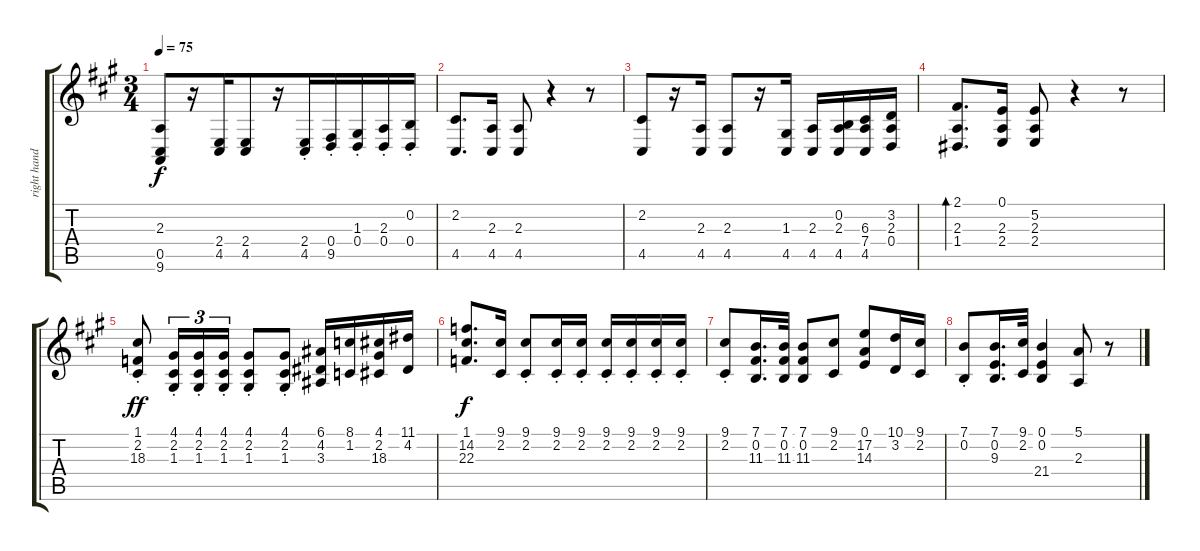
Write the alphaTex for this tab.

\track ("right hand" "right hand") {instrument acousticgrandpiano}
\staff {score tabs}
\tuning (E4 B3 G3 D3 A2 E2) {hide}
\ts (3 4)
\tempo 75
\clef g2
\ks a
(2.3 0.5 9.6).8{dy f} r.16 (2.4 4.5).16{beam merge} (2.4 4.5).8 r.16 (2.4{st} 4.5{st}).16{beam merge} (0.4{st} 9.5{st}).16 (1.3{st} 0.4{st}).16 (2.3{st} 0.4{st}).16 (0.2{st} 0.4{st}).16 |
(2.2 4.5).8{d} (2.3 4.5).16 (2.3 4.5).8 r.4 r.8 |
(2.2 4.5).8 r.16 (2.3 4.5).16 (2.3 4.5).8 r.16 (1.3 4.5).16 (2.3 4.5).16 (0.2 2.3 4.5).16 (6.3 7.4 4.5).16 (3.2 2.3 0.4).16 |
(2.1 2.3 1.4).8{d bd 240} (0.1 2.3 2.4).16 (5.2 2.3 2.4).8 r.4 r.8 |
(1.1 2.2 18.3{st}).8{dy ff} (4.1{st} 2.2{st} 1.3{st}).16{tu (3 2)} (4.1{st} 2.2{st} 1.3{st}).16{tu (3 2)} (4.1{st} 2.2{st} 1.3{st}).16{tu (3 2)} (4.1{st} 2.2{st} 1.3{st}).8 (4.1{st} 2.2{st} 1.3{st}).8 (6.1 4.2 3.3).16 (8.1 1.2).16 (4.1 2.2 18.3).16 (11.1 4.2).16 |
(1.1 14.2 22.3).8{d dy f} (9.1 2.2).16 (9.1{st} 2.2{st}).8 (9.1{st} 2.2{st}).16 (9.1{st} 2.2{st}).16 (9.1{st} 2.2{st}).16 (9.1{st} 2.2{st}).16 (9.1{st} 2.2{st}).16 (9.1{st} 2.2{st}).16 |
(9.1{st} 2.2{st}).8 (7.1 0.2 11.3).16{d} (7.1 0.2 11.3).32 (7.1 0.2 11.3).8 (9.1 2.2).8 (0.1 17.2 14.3).8 (10.1 3.2).16 (9.1 2.2).16 |
(7.1{st} 0.2{st}).8 (7.1 0.2 9.3).16{d} (9.1 2.2).32 (0.1 0.2 21.4).4 (5.1 2.3).8 r.8
